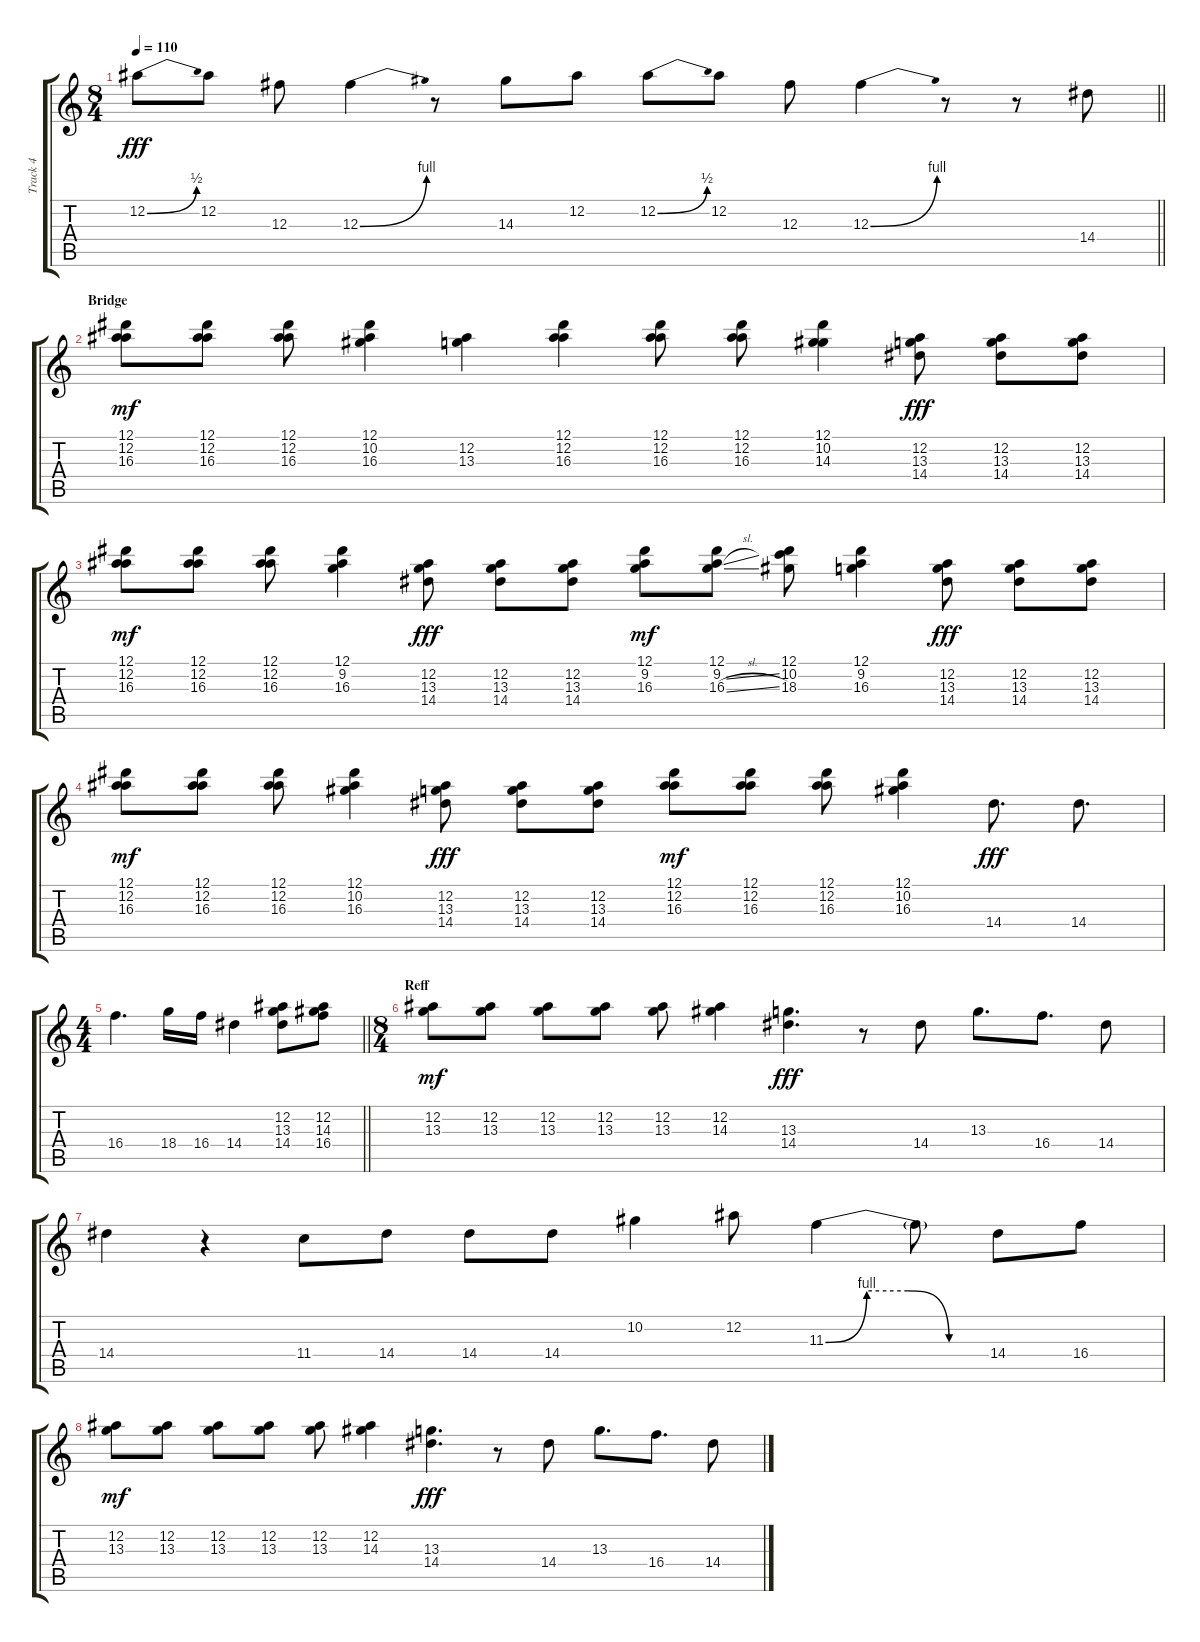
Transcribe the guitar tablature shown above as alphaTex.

\track ("Track 4" "Track 4") {instrument acousticguitarsteel}
\staff {score tabs}
\tuning (Eb4 Bb3 Gb3 Db3 Ab2 Eb2) {hide}
\ts (8 4)
\tempo 110
\clef g2
\barLineRight lightlight
\ks c
12.2{be (bend 0 0 60 2)}.8{dy fff} 12.2.8 12.3.8 12.3{be (bend 0 0 60 4)}.4 r.8 14.3.8 12.2.8 12.2{be (bend 0 0 60 2)}.8 12.2.8 12.3.8 12.3{be (bend 0 0 60 4)}.4 r.8 r.8 14.4.8 |
\section ("" "Bridge")
(12.1 12.2 16.3).8{dy mf} (12.1 12.2 16.3).8 (12.1 12.2 16.3).8 (12.1 10.2 16.3).4 (12.2 13.3).4 (12.1 12.2 16.3).4 (12.1 12.2 16.3).8 (12.1 12.2 16.3).8 (12.1 10.2 14.3).4 (12.2 13.3 14.4).8{dy fff} (12.2 13.3 14.4).8 (12.2 13.3 14.4).8 |
(12.1 12.2 16.3).8{dy mf} (12.1 12.2 16.3).8 (12.1 12.2 16.3).8 (12.1 9.2 16.3).4 (12.2 13.3 14.4).8{dy fff} (12.2 13.3 14.4).8 (12.2 13.3 14.4).8 (12.1 9.2 16.3).8{dy mf} (12.1 9.2{sl} 16.3{sl}).8 (12.1 10.2 18.3).8 (12.1 9.2 16.3).4 (12.2 13.3 14.4).8{dy fff} (12.2 13.3 14.4).8 (12.2 13.3 14.4).8 |
(12.1 12.2 16.3).8{dy mf} (12.1 12.2 16.3).8 (12.1 12.2 16.3).8 (12.1 10.2 16.3).4 (12.2 13.3 14.4).8{dy fff} (12.2 13.3 14.4).8 (12.2 13.3 14.4).8 (12.1 12.2 16.3).8{dy mf} (12.1 12.2 16.3).8 (12.1 12.2 16.3).8 (12.1 10.2 16.3).4 14.4.8{d dy fff} 14.4.8{d} |
\ts (4 4)
\barLineRight lightlight
16.4.4{d} 18.4.16 16.4.16 14.4.4 (12.2 13.3 14.4).8 (12.2 14.3 16.4).8 |
\ts (8 4)
\section ("" "Reff")
(12.2 13.3).8{dy mf} (12.2 13.3).8 (12.2 13.3).8 (12.2 13.3).8 (12.2 13.3).8 (12.2 14.3).4 (13.3 14.4).4{d dy fff} r.8 14.4.8 13.3.8{d} 16.4.8{d} 14.4.8 |
14.4.4 r.4 11.4.8 14.4.8 14.4.8 14.4.8 10.2.4 12.2.8 11.3{be (custom 0 0 15 4 30 4 45 0 60 0)}.4 11.3{t}.8 14.4.8 16.4.8 |
(12.2 13.3).8{dy mf} (12.2 13.3).8 (12.2 13.3).8 (12.2 13.3).8 (12.2 13.3).8 (12.2 14.3).4 (13.3 14.4).4{d dy fff} r.8 14.4.8 13.3.8{d} 16.4.8{d} 14.4.8
